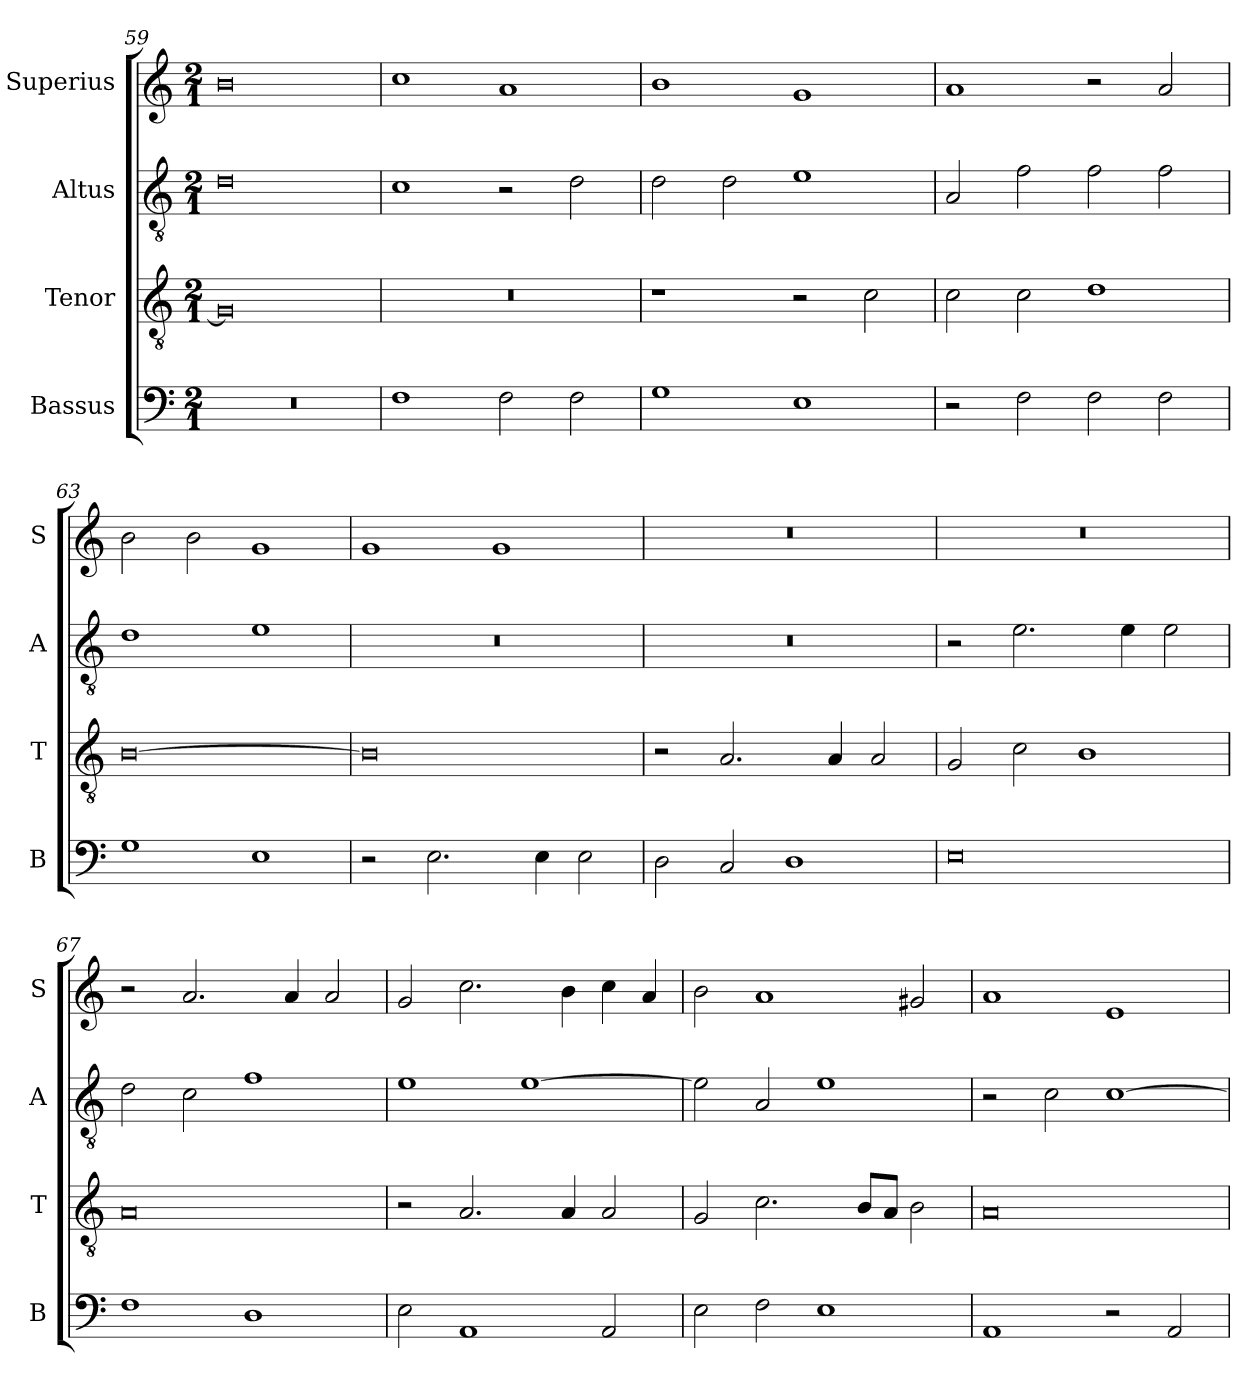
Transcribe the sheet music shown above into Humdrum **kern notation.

**kern	**kern	**kern	**kern
*part4	*part3	*part2	*part1
*staff4	*staff3	*staff2	*staff1
*I"Bassus	*I"Tenor	*I"Altus	*I"Superius
*I'B	*I'T	*I'A	*I'S
*clefF4	*clefGv2	*clefGv2	*clefG2
*k[]	*k[]	*k[]	*k[]
*C:	*C:	*C:	*C:
*M2/1	*M2/1	*M2/1	*M2/1
=59	=59	=59	=59
0r	0G]	0d	0b
=60	=60	=60	=60
1F	0r	1c	1cc
2F	.	2r	1a
2F	.	2d	.
=61	=61	=61	=61
1G	1r	2d	1b
.	.	2d	.
1E	2r	1e	1g
.	2c	.	.
=62	=62	=62	=62
2r	2c	2A	1a
2F	2c	2f	.
2F	1d	2f	2r
2F	.	2f	2a
=63	=63	=63	=63
1G	[0B	1d	2b
.	.	.	2b
1E	.	1e	1g
=64	=64	=64	=64
2r	0B]	0r	1g
2.E	.	.	.
.	.	.	1g
4E	.	.	.
2E	.	.	.
=65	=65	=65	=65
2D	2r	0r	0r
2C	2.A	.	.
1D	.	.	.
.	4A	.	.
.	2A	.	.
=66	=66	=66	=66
0E	2G	2r	0r
.	2c	2.e	.
.	1B	.	.
.	.	4e	.
.	.	2e	.
=67	=67	=67	=67
1F	0A	2d	2r
.	.	2c	2.a
1D	.	1f	.
.	.	.	4a
.	.	.	2a
=68	=68	=68	=68
2E	2r	1e	2g
1AA	2.A	.	2.cc
.	.	[1e	.
.	4A	.	4b
2AA	2A	.	4cc
.	.	.	4a
=69	=69	=69	=69
2E	2G	2e]	2b
2F	2.c	2A	1a
1E	.	1e	.
.	8BL	.	.
.	8AJ	.	.
.	2B	.	2g#X
=70	=70	=70	=70
1AA	0A	2r	1a
.	.	2c	.
2r	.	[1c	1e
2AA	.	.	.
=	=	=	=
*-	*-	*-	*-
